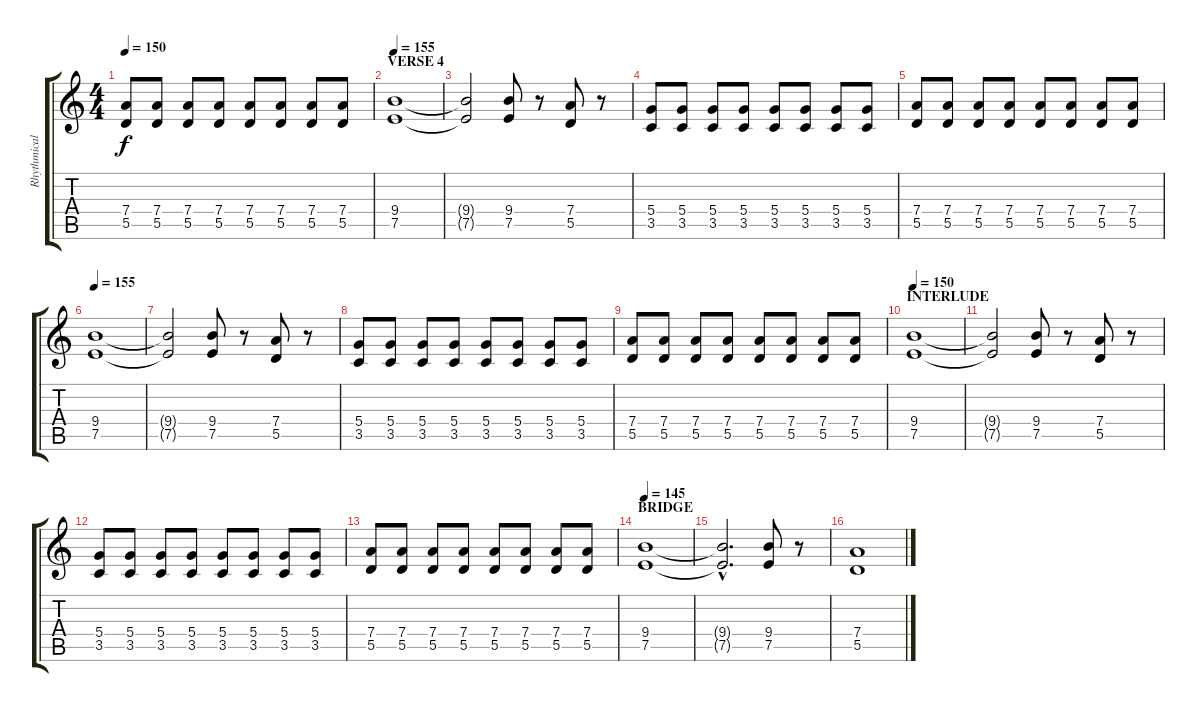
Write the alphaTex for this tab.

\track ("Rhythmical Guitar" "Rhythmical") {instrument distortionguitar}
\staff {score tabs}
\tuning (E4 B3 G3 D3 A2 E2) {hide}
\ts (4 4)
\tempo 150
\clef g2
\ks c
(7.4 5.5).8{dy f} (7.4 5.5).8 (7.4 5.5).8 (7.4 5.5).8 (7.4 5.5).8 (7.4 5.5).8 (7.4 5.5).8 (7.4 5.5).8 |
\section ("" "VERSE 4")
\tempo 155
(9.4 7.5).1 |
(9.4{t} 7.5{t}).2 (9.4 7.5).8 r.8 (7.4 5.5).8 r.8 |
(5.4 3.5).8 (5.4 3.5).8 (5.4 3.5).8 (5.4 3.5).8 (5.4 3.5).8 (5.4 3.5).8 (5.4 3.5).8 (5.4 3.5).8 |
(7.4 5.5).8 (7.4 5.5).8 (7.4 5.5).8 (7.4 5.5).8 (7.4 5.5).8 (7.4 5.5).8 (7.4 5.5).8 (7.4 5.5).8 |
\tempo 155
(9.4 7.5).1 |
(9.4{t} 7.5{t}).2 (9.4 7.5).8 r.8 (7.4 5.5).8 r.8 |
(5.4 3.5).8 (5.4 3.5).8 (5.4 3.5).8 (5.4 3.5).8 (5.4 3.5).8 (5.4 3.5).8 (5.4 3.5).8 (5.4 3.5).8 |
(7.4 5.5).8 (7.4 5.5).8 (7.4 5.5).8 (7.4 5.5).8 (7.4 5.5).8 (7.4 5.5).8 (7.4 5.5).8 (7.4 5.5).8 |
\section ("" "INTERLUDE")
\tempo 150
(9.4 7.5).1 |
(9.4{t} 7.5{t}).2 (9.4 7.5).8 r.8 (7.4 5.5).8 r.8 |
(5.4 3.5).8 (5.4 3.5).8 (5.4 3.5).8 (5.4 3.5).8 (5.4 3.5).8 (5.4 3.5).8 (5.4 3.5).8 (5.4 3.5).8 |
(7.4 5.5).8 (7.4 5.5).8 (7.4 5.5).8 (7.4 5.5).8 (7.4 5.5).8 (7.4 5.5).8 (7.4 5.5).8 (7.4 5.5).8 |
\section ("" "BRIDGE")
\tempo 150
\tempo 145
(9.4 7.5).1 |
(9.4{hac t} 7.5{hac t}).2{d} (9.4 7.5).8 r.8 |
(7.4 5.5).1
